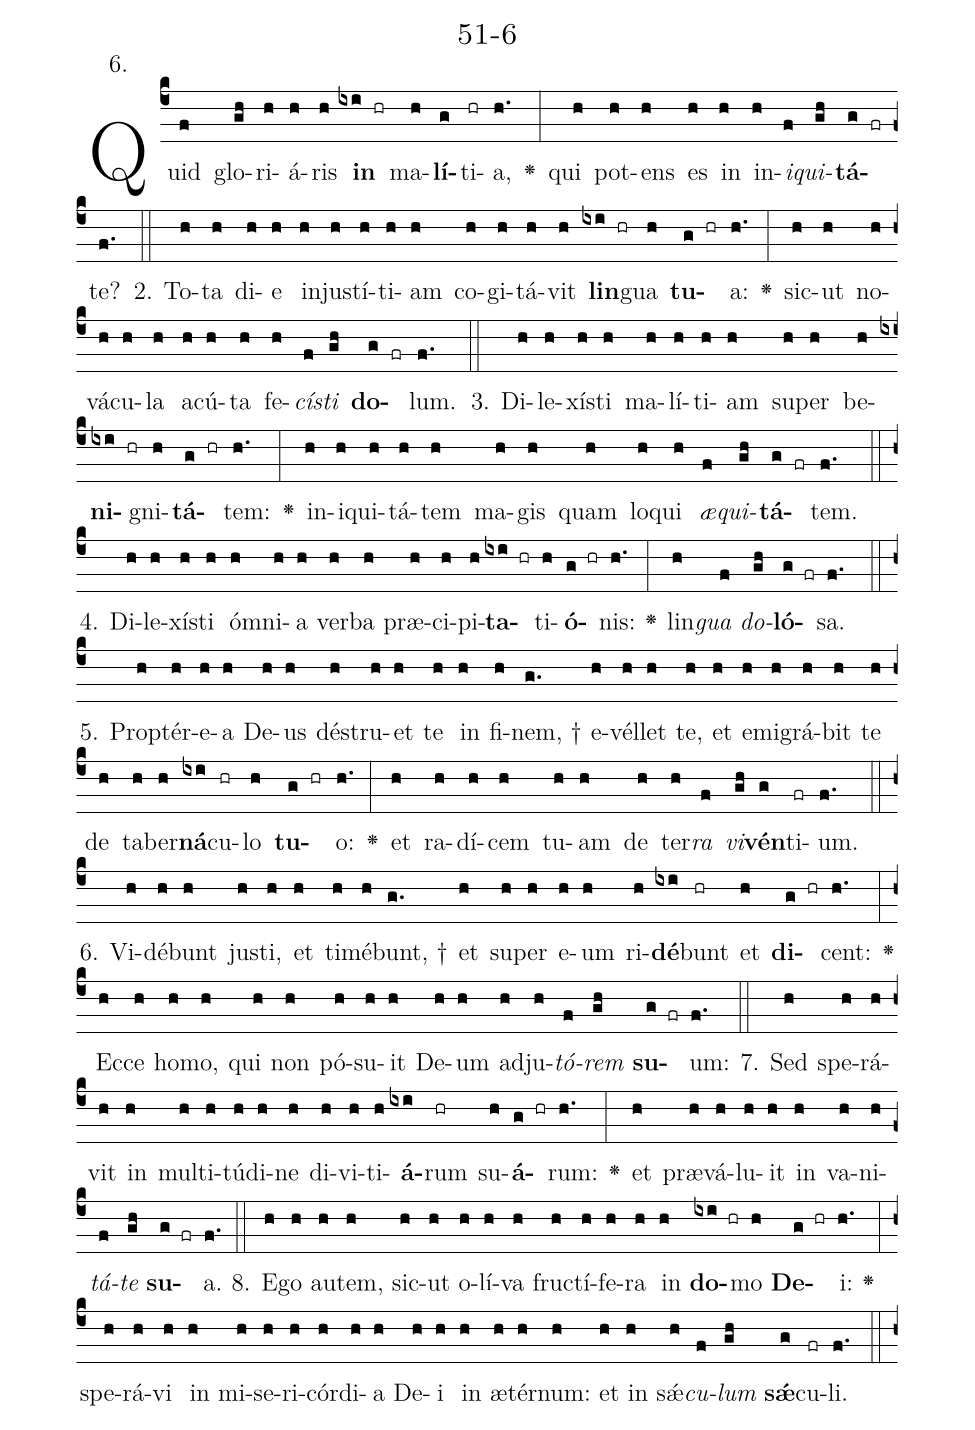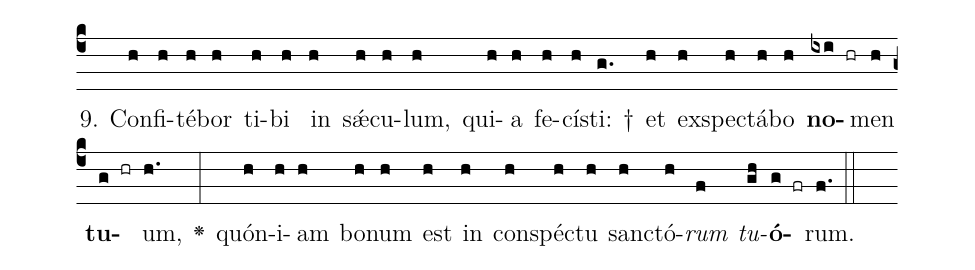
name: 51-6;
annotation: 6.;
%%
(c4)Quid(f) glo(gh)ri(h)á(h)ris(h) <b>in</b>(ixi hr) ma(h)<b>lí</b>(g)ti(hr)a,(h.) <v>\greheightstar</v>(:) qui(h) pot(h)ens(h) es(h) in(h) in(h)<i>i</i>(f)<i>qui</i>(gh)<b>tá</b>(g fr)te?(f.) (::)
2. To(h)ta(h) di(h)e(h) in(h)jus(h)tí(h)ti(h)am(h) co(h)gi(h)tá(h)vit(h) <b>lin</b>(ixi hr)gua(h) <b>tu</b>(g hr)a:(h.) <v>\greheightstar</v>(:) sic(h)ut(h) no(h)vá(h)cu(h)la(h) a(h)cú(h)ta(h) fe(h)<i>cís</i>(f)<i>ti</i>(gh) <b>do</b>(g fr)lum.(f.) (::)
3. Di(h)le(h)xís(h)ti(h) ma(h)lí(h)ti(h)am(h) su(h)per(h) be(h)<b>ni</b>(ixi hr)gni(h)<b>tá</b>(g hr)tem:(h.) <v>\greheightstar</v>(:) in(h)i(h)qui(h)tá(h)tem(h) ma(h)gis(h) quam(h) lo(h)qui(h) <i>æ</i>(f)<i>qui</i>(gh)<b>tá</b>(g fr)tem.(f.) (::)
4. Di(h)le(h)xís(h)ti(h) óm(h)ni(h)a(h) ver(h)ba(h) præ(h)ci(h)pi(h)<b>ta</b>(ixi hr)ti(h)<b>ó</b>(g hr)nis:(h.) <v>\greheightstar</v>(:) lin(h)<i>gua</i>(f) <i>do</i>(gh)<b>ló</b>(g fr)sa.(f.) (::)
5. Prop(h)tér(h)e(h)a(h) De(h)us(h) dé(h)stru(h)et(h) te(h) in(h) fi(h)nem, †(g.) e(h)vél(h)let(h) te,(h) et(h) e(h)mi(h)grá(h)bit(h) te(h) de(h) ta(h)ber(h)<b>ná</b>(ixi)cu(hr)lo(h) <b>tu</b>(g hr)o:(h.) <v>\greheightstar</v>(:) et(h) ra(h)dí(h)cem(h) tu(h)am(h) de(h) ter(h)<i>ra</i>(f) <i>vi</i>(gh)<b>vén</b>(g)ti(fr)um.(f.) (::)
6. Vi(h)dé(h)bunt(h) jus(h)ti,(h) et(h) ti(h)mé(h)bunt, †(g.) et(h) su(h)per(h) e(h)um(h) ri(h)<b>dé</b>(ixi)bunt(hr) et(h) <b>di</b>(g hr)cent:(h.) <v>\greheightstar</v>(:) Ec(h)ce(h) ho(h)mo,(h) qui(h) non(h) pó(h)su(h)it(h) De(h)um(h) ad(h)ju(h)<i>tó</i>(f)<i>rem</i>(gh) <b>su</b>(g fr)um:(f.) (::)
7. Sed(h) spe(h)rá(h)vit(h) in(h) mul(h)ti(h)tú(h)di(h)ne(h) di(h)vi(h)ti(h)<b>á</b>(ixi)rum(hr) su(h)<b>á</b>(g hr)rum:(h.) <v>\greheightstar</v>(:) et(h) præ(h)vá(h)lu(h)it(h) in(h) va(h)ni(h)<i>tá</i>(f)<i>te</i>(gh) <b>su</b>(g fr)a.(f.) (::)
8. E(h)go(h) au(h)tem,(h) sic(h)ut(h) o(h)lí(h)va(h) fruc(h)tí(h)fe(h)ra(h) in(h) <b>do</b>(ixi hr)mo(h) <b>De</b>(g hr)i:(h.) <v>\greheightstar</v>(:) spe(h)rá(h)vi(h) in(h) mi(h)se(h)ri(h)cór(h)di(h)a(h) De(h)i(h) in(h) æ(h)tér(h)num:(h) et(h) in(h) sǽ(h)<i>cu</i>(f)<i>lum</i>(gh) <b>sǽ</b>(g)cu(fr)li.(f.) (::)
9. Con(h)fi(h)té(h)bor(h) ti(h)bi(h) in(h) sǽ(h)cu(h)lum,(h) qui(h)a(h) fe(h)cís(h)ti: †(g.) et(h) ex(h)spec(h)tá(h)bo(h) <b>no</b>(ixi hr)men(h) <b>tu</b>(g hr)um,(h.) <v>\greheightstar</v>(:) quón(h)i(h)am(h) bo(h)num(h) est(h) in(h) con(h)spéc(h)tu(h) sanc(h)tó(h)<i>rum</i>(f) <i>tu</i>(gh)<b>ó</b>(g fr)rum.(f.) (::)
